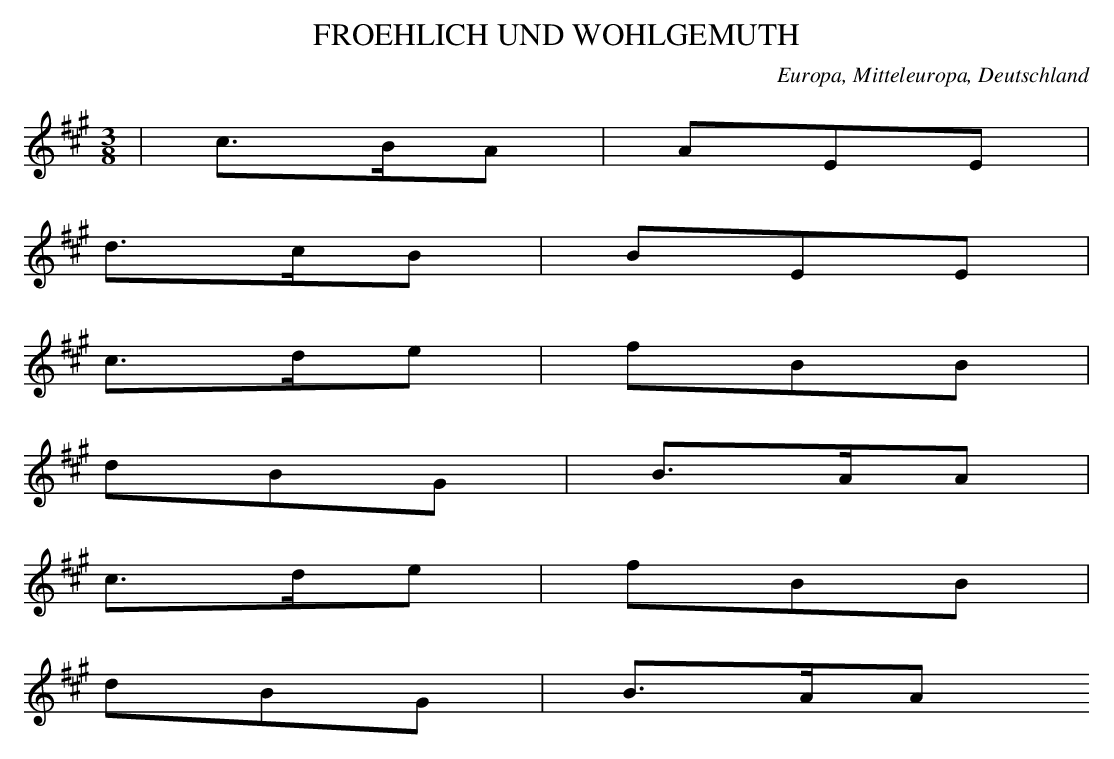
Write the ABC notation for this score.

X:1
T: FROEHLICH UND WOHLGEMUTH
O: Europa, Mitteleuropa, Deutschland
M: 3/8
L: 1/16
K: A
 | c3BA2 | A2E2E2 |
d3cB2 | B2E2E2 |
c3de2 | f2B2B2 |
d2B2G2 | B3AA2 |
c3de2 | f2B2B2 |
d2B2G2 | B3AA2
